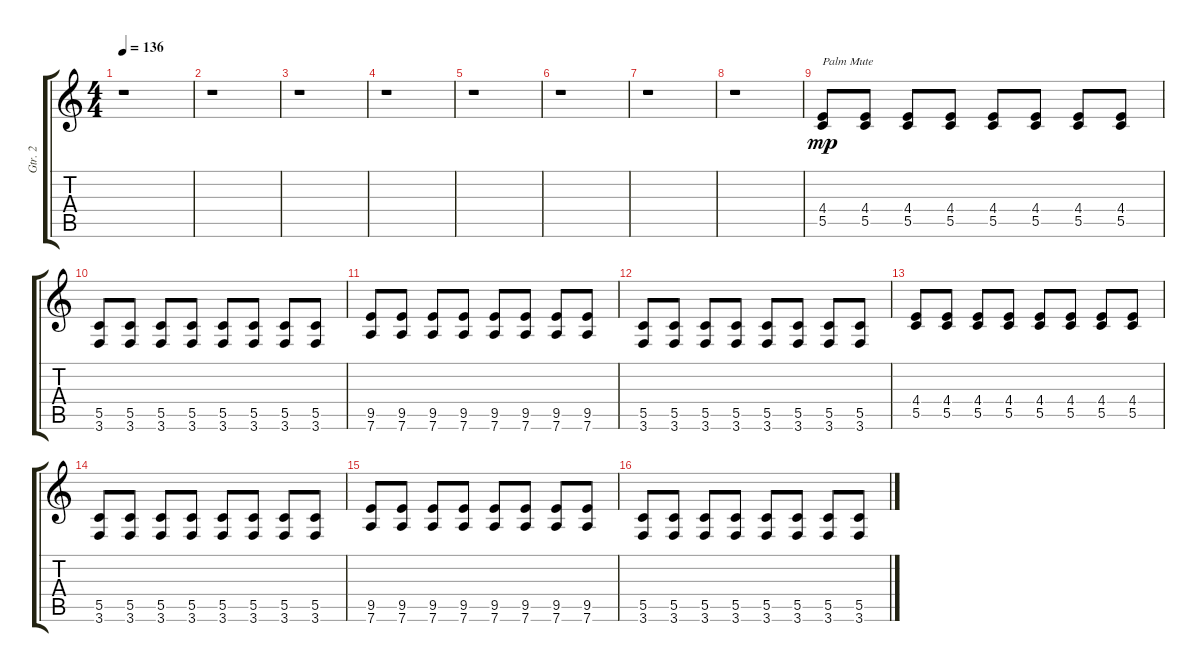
\track ("Gtr. 2" "Gtr. 2") {instrument electricguitarclean}
\staff {score tabs}
\tuning (D4 A3 F3 C3 G2 D2) {hide}
\ts (4 4)
\tempo 136
\clef g2
\ks c
r.1{dy mf} |
r.1 |
r.1 |
r.1 |
r.1 |
r.1 |
r.1 |
r.1 |
(4.4 5.5).8{txt "Palm Mute" dy mp instrument electricguitarmuted} (4.4 5.5).8 (4.4 5.5).8 (4.4 5.5).8 (4.4 5.5).8 (4.4 5.5).8 (4.4 5.5).8 (4.4 5.5).8 |
(5.5 3.6).8 (5.5 3.6).8 (5.5 3.6).8 (5.5 3.6).8 (5.5 3.6).8 (5.5 3.6).8 (5.5 3.6).8 (5.5 3.6).8 |
(9.5 7.6).8 (9.5 7.6).8 (9.5 7.6).8 (9.5 7.6).8 (9.5 7.6).8 (9.5 7.6).8 (9.5 7.6).8 (9.5 7.6).8 |
(5.5 3.6).8 (5.5 3.6).8 (5.5 3.6).8 (5.5 3.6).8 (5.5 3.6).8 (5.5 3.6).8 (5.5 3.6).8 (5.5 3.6).8 |
(4.4 5.5).8 (4.4 5.5).8 (4.4 5.5).8 (4.4 5.5).8 (4.4 5.5).8 (4.4 5.5).8 (4.4 5.5).8 (4.4 5.5).8 |
(5.5 3.6).8 (5.5 3.6).8 (5.5 3.6).8 (5.5 3.6).8 (5.5 3.6).8 (5.5 3.6).8 (5.5 3.6).8 (5.5 3.6).8 |
(9.5 7.6).8 (9.5 7.6).8 (9.5 7.6).8 (9.5 7.6).8 (9.5 7.6).8 (9.5 7.6).8 (9.5 7.6).8 (9.5 7.6).8 |
(5.5 3.6).8 (5.5 3.6).8 (5.5 3.6).8 (5.5 3.6).8 (5.5 3.6).8 (5.5 3.6).8 (5.5 3.6).8 (5.5 3.6).8
